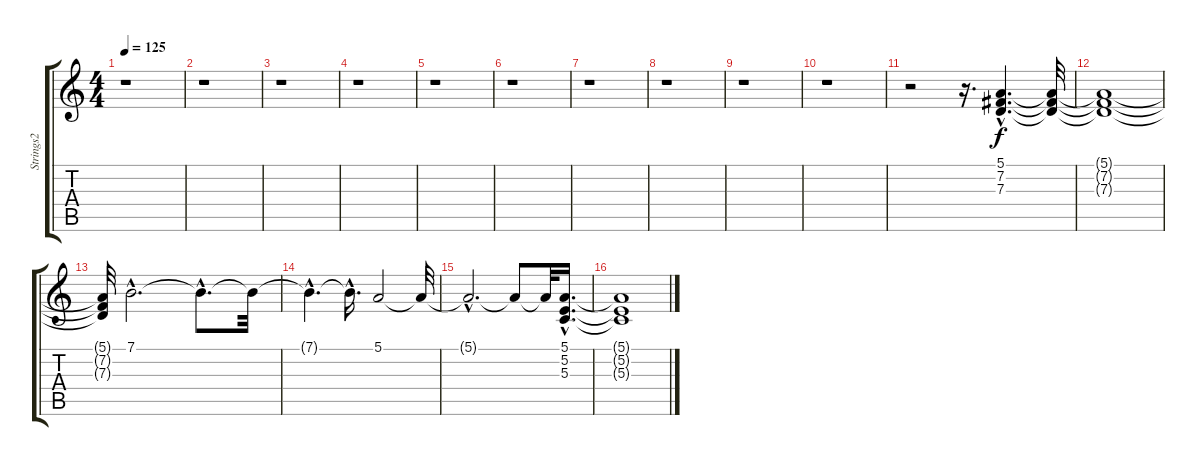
\track ("Strings2" "Strings2") {instrument stringensemble2}
\staff {score tabs}
\tuning (E4 B3 G3 D3 A2 E2) {hide}
\ts (4 4)
\tempo 125
\clef g2
\ks c
r.1{dy f} |
r.1 |
r.1 |
r.1 |
r.1 |
r.1 |
r.1 |
r.1 |
r.1 |
r.1 |
r.2 r.16{d} (5.1{hac} 7.2{hac} 7.3{hac}).4{d} (5.1{t} 7.2{t} 7.3{t}).32 |
(5.1{t} 7.2{t} 7.3{t}).1 |
(5.1{t} 7.2{t} 7.3{t}).32 7.1{hac}.2{d} 7.1{hac t}.8{d} 7.1{t}.32 |
7.1{hac t}.4{d} 7.1{hac t}.16{d} 5.1.2 5.1{t}.32 |
5.1{hac t}.2{d} 5.1{t}.8 5.1{t}.32 (5.1{hac} 5.2{hac} 5.3{hac}).16{d} |
(5.1{t} 5.2{t} 5.3{t}).1
